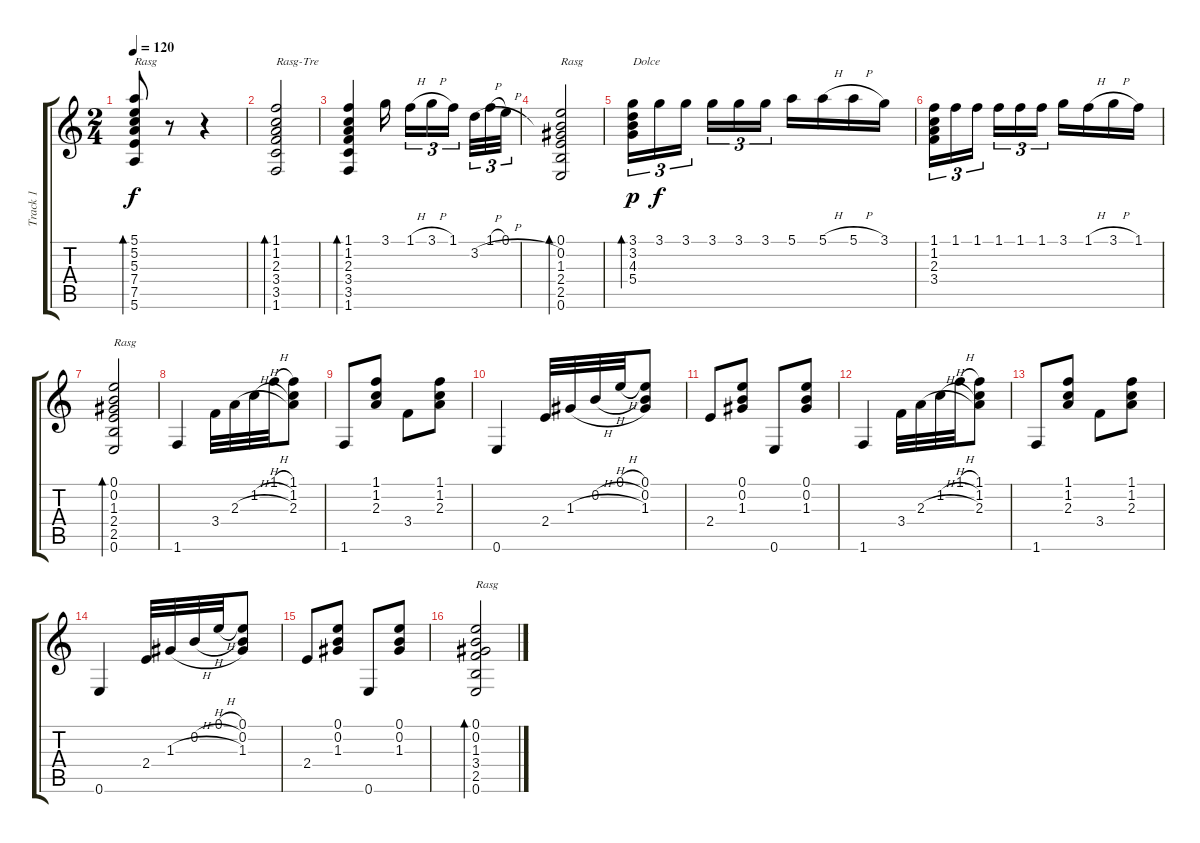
\track ("Track 1" "Track 1") {instrument acousticguitarnylon}
\staff {score tabs}
\tuning (E4 B3 G3 D3 A2 E2) {hide}
\ts (2 4)
\tempo 120
\clef g2
\ks c
(5.1 5.2 5.3 7.4 7.5 5.6).8{bd 240 txt "Rasg" dy f} r.8 r.4 |
(1.1 1.2 2.3 3.4 3.5 1.6).2{bd 480 txt "Rasg-Tre"} |
(1.1 1.2 2.3 3.4 3.5 1.6).4{bd 480} 3.1.16 1.1{h}.16{tu (3 2)} 3.1{h}.16{tu (3 2)} 1.1.16{tu (3 2)} 3.2{h}.32{tu (3 2)} 1.1{h}.32{tu (3 2)} 0.1.32{tu (3 2)} |
(0.1 0.2 1.3 2.4 2.5 0.6).2{bd 480 txt "Rasg"} |
(3.1 3.2 4.3 5.4).16{tu (3 2) bd 120 txt "Dolce" dy p} 3.1.16{tu (3 2) dy f} 3.1.16{tu (3 2)} 3.1.16{tu (3 2)} 3.1.16{tu (3 2)} 3.1.16{tu (3 2)} 5.1.16 5.1{h}.16 5.1{h}.16 3.1.16 |
(1.1 1.2 2.3 3.4).16{tu (3 2)} 1.1.16{tu (3 2)} 1.1.16{tu (3 2)} 1.1.16{tu (3 2)} 1.1.16{tu (3 2)} 1.1.16{tu (3 2)} 3.1.16 1.1{h}.16 3.1{h}.16 1.1.16 |
(0.1 0.2 1.3 2.4 2.5 0.6).2{bd 480 txt "Rasg"} |
1.6.4 3.4.32 2.3{h}.32 1.2{h}.32 1.1{h}.32 (1.1 1.2 2.3).8 |
1.6.8 (1.1 1.2 2.3).8 3.4.8 (1.1 1.2 2.3).8 |
0.6.4 2.4.32 1.3{h}.32 0.2{h}.32 0.1{h}.32 (0.1 0.2 1.3).8 |
2.4.8 (0.1 0.2 1.3).8 0.6.8 (0.1 0.2 1.3).8 |
1.6.4 3.4.32 2.3{h}.32 1.2{h}.32 1.1{h}.32 (1.1 1.2 2.3).8 |
1.6.8 (1.1 1.2 2.3).8 3.4.8 (1.1 1.2 2.3).8 |
0.6.4 2.4.32 1.3{h}.32 0.2{h}.32 0.1{h}.32 (0.1 0.2 1.3).8 |
2.4.8 (0.1 0.2 1.3).8 0.6.8 (0.1 0.2 1.3).8 |
(0.1 0.2 1.3 3.4 2.5 0.6).2{bd 480 txt "Rasg"}
